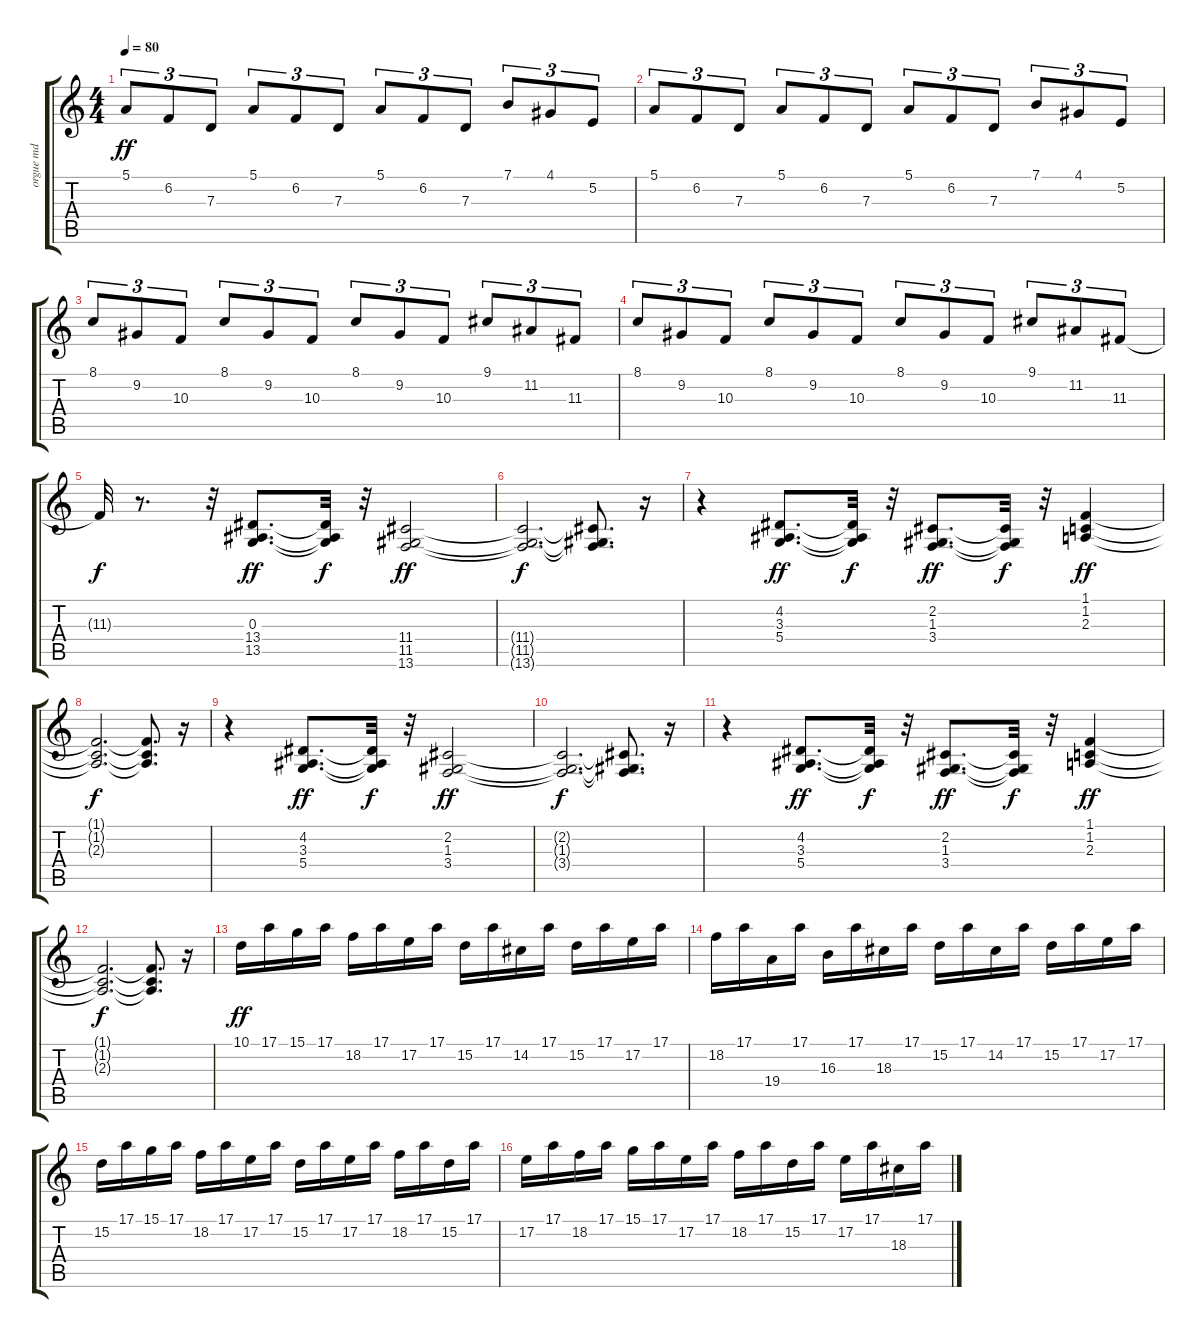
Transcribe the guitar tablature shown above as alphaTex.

\track ("orgue md" "orgue md") {instrument churchorgan}
\staff {score tabs}
\tuning (E4 B3 G3 D3 A2 E2) {hide}
\ts (4 4)
\tempo 80
\clef g2
\ks c
5.1.8{tu (3 2) dy ff instrument churchorgan} 6.2.8{tu (3 2)} 7.3.8{tu (3 2)} 5.1.8{tu (3 2)} 6.2.8{tu (3 2)} 7.3.8{tu (3 2)} 5.1.8{tu (3 2)} 6.2.8{tu (3 2)} 7.3.8{tu (3 2)} 7.1.8{tu (3 2)} 4.1.8{tu (3 2)} 5.2.8{tu (3 2)} |
5.1.8{tu (3 2)} 6.2.8{tu (3 2)} 7.3.8{tu (3 2)} 5.1.8{tu (3 2)} 6.2.8{tu (3 2)} 7.3.8{tu (3 2)} 5.1.8{tu (3 2)} 6.2.8{tu (3 2)} 7.3.8{tu (3 2)} 7.1.8{tu (3 2)} 4.1.8{tu (3 2)} 5.2.8{tu (3 2)} |
8.1.8{tu (3 2)} 9.2.8{tu (3 2)} 10.3.8{tu (3 2)} 8.1.8{tu (3 2)} 9.2.8{tu (3 2)} 10.3.8{tu (3 2)} 8.1.8{tu (3 2)} 9.2.8{tu (3 2)} 10.3.8{tu (3 2)} 9.1.8{tu (3 2)} 11.2.8{tu (3 2)} 11.3.8{tu (3 2)} |
8.1.8{tu (3 2)} 9.2.8{tu (3 2)} 10.3.8{tu (3 2)} 8.1.8{tu (3 2)} 9.2.8{tu (3 2)} 10.3.8{tu (3 2)} 8.1.8{tu (3 2)} 9.2.8{tu (3 2)} 10.3.8{tu (3 2)} 9.1.8{tu (3 2)} 11.2.8{tu (3 2)} 11.3.8{tu (3 2)} |
11.3{t}.32{dy f} r.8{d} r.32 (0.3 13.4 13.5).8{d dy ff} (0.3{t} 13.4{t} 13.5{t}).32{dy f} r.32 (11.4 11.5 13.6).2{dy ff} |
(11.4{t} 11.5{t} 13.6{t}).2{d dy f} (11.4{t} 11.5{t} 13.6{t}).8{d} r.16 |
r.4 (4.2 3.3 5.4).8{d dy ff} (4.2{t} 3.3{t} 5.4{t}).32{dy f} r.32 (2.2 1.3 3.4).8{d dy ff} (2.2{t} 1.3{t} 3.4{t}).32{dy f} r.32 (1.1 1.2 2.3).4{dy ff} |
(1.1{t} 1.2{t} 2.3{t}).2{d dy f} (1.1{t} 1.2{t} 2.3{t}).8{d} r.16 |
r.4 (4.2 3.3 5.4).8{d dy ff} (4.2{t} 3.3{t} 5.4{t}).32{dy f} r.32 (2.2 1.3 3.4).2{dy ff} |
(2.2{t} 1.3{t} 3.4{t}).2{d dy f} (2.2{t} 1.3{t} 3.4{t}).8{d} r.16 |
r.4 (4.2 3.3 5.4).8{d dy ff} (4.2{t} 3.3{t} 5.4{t}).32{dy f} r.32 (2.2 1.3 3.4).8{d dy ff} (2.2{t} 1.3{t} 3.4{t}).32{dy f} r.32 (1.1 1.2 2.3).4{dy ff} |
(1.1{t} 1.2{t} 2.3{t}).2{d dy f} (1.1{t} 1.2{t} 2.3{t}).8{d} r.16 |
10.1.16{dy ff} 17.1.16 15.1.16 17.1.16 18.2.16 17.1.16 17.2.16 17.1.16 15.2.16 17.1.16 14.2.16 17.1.16 15.2.16 17.1.16 17.2.16 17.1.16 |
18.2.16 17.1.16 19.4.16 17.1.16 16.3.16 17.1.16 18.3.16 17.1.16 15.2.16 17.1.16 14.2.16 17.1.16 15.2.16 17.1.16 17.2.16 17.1.16 |
15.2.16 17.1.16 15.1.16 17.1.16 18.2.16 17.1.16 17.2.16 17.1.16 15.2.16 17.1.16 17.2.16 17.1.16 18.2.16 17.1.16 15.2.16 17.1.16 |
17.2.16 17.1.16 18.2.16 17.1.16 15.1.16 17.1.16 17.2.16 17.1.16 18.2.16 17.1.16 15.2.16 17.1.16 17.2.16 17.1.16 18.3.16 17.1.16
